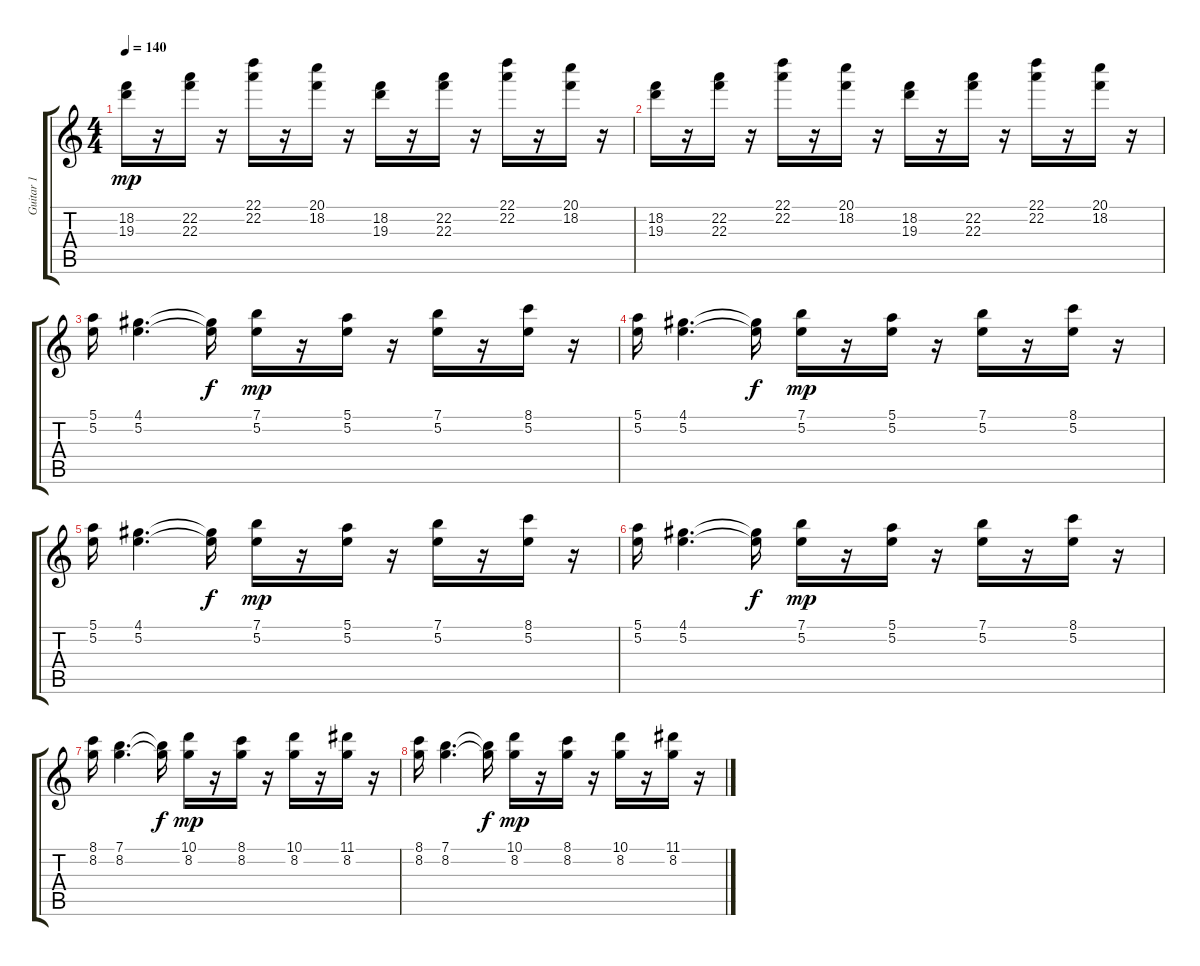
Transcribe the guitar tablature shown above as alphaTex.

\track ("Guitar 1" "Guitar 1") {instrument distortionguitar}
\staff {score tabs}
\tuning (E4 B3 G3 D3 A2 E2) {hide}
\ts (4 4)
\tempo 140
\clef g2
\ks c
(18.2 19.3).16{dy mp} r.16 (22.2 22.3).16 r.16 (22.1 22.2).16 r.16 (20.1 18.2).16 r.16 (18.2 19.3).16 r.16 (22.2 22.3).16 r.16 (22.1 22.2).16 r.16 (20.1 18.2).16 r.16 |
(18.2 19.3).16 r.16 (22.2 22.3).16 r.16 (22.1 22.2).16 r.16 (20.1 18.2).16 r.16 (18.2 19.3).16 r.16 (22.2 22.3).16 r.16 (22.1 22.2).16 r.16 (20.1 18.2).16 r.16 |
(5.1 5.2).16 (4.1 5.2).4{d} (4.1{t} 5.2{t}).16{dy f} (7.1 5.2).16{dy mp} r.16 (5.1 5.2).16 r.16 (7.1 5.2).16 r.16 (8.1 5.2).16 r.16 |
(5.1 5.2).16 (4.1 5.2).4{d} (4.1{t} 5.2{t}).16{dy f} (7.1 5.2).16{dy mp} r.16 (5.1 5.2).16 r.16 (7.1 5.2).16 r.16 (8.1 5.2).16 r.16 |
(5.1 5.2).16 (4.1 5.2).4{d} (4.1{t} 5.2{t}).16{dy f} (7.1 5.2).16{dy mp} r.16 (5.1 5.2).16 r.16 (7.1 5.2).16 r.16 (8.1 5.2).16 r.16 |
(5.1 5.2).16 (4.1 5.2).4{d} (4.1{t} 5.2{t}).16{dy f} (7.1 5.2).16{dy mp} r.16 (5.1 5.2).16 r.16 (7.1 5.2).16 r.16 (8.1 5.2).16 r.16 |
(8.1 8.2).16 (7.1 8.2).4{d} (7.1{t} 8.2{t}).16{dy f} (10.1 8.2).16{dy mp} r.16 (8.1 8.2).16 r.16 (10.1 8.2).16 r.16 (11.1 8.2).16 r.16 |
(8.1 8.2).16 (7.1 8.2).4{d} (7.1{t} 8.2{t}).16{dy f} (10.1 8.2).16{dy mp} r.16 (8.1 8.2).16 r.16 (10.1 8.2).16 r.16 (11.1 8.2).16 r.16
